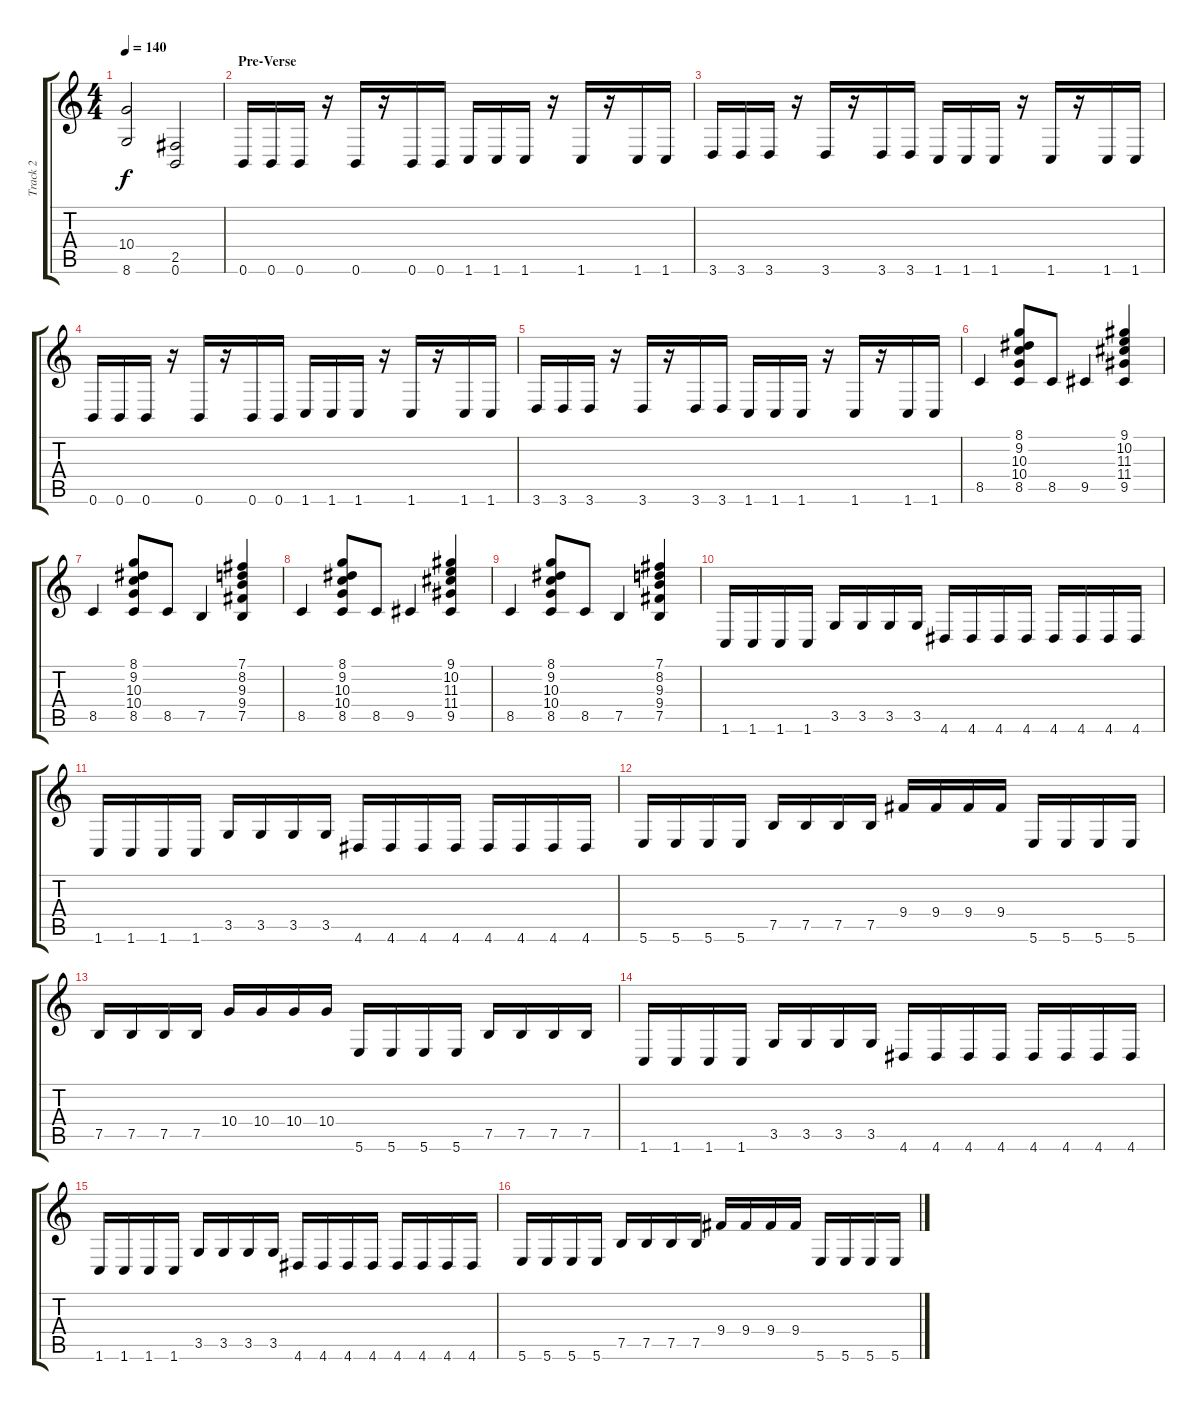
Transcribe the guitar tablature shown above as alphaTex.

\track ("Track 2" "Track 2") {instrument overdrivenguitar}
\staff {score tabs}
\tuning (B3 Gb3 D3 A2 E2 B1) {hide}
\ts (4 4)
\tempo 140
\clef g2
\ks c
(10.4 8.6).2{dy f} (2.5 0.6).2 |
\section ("" "Pre-Verse")
0.6.16 0.6.16 0.6.16 r.16 0.6.16 r.16 0.6.16 0.6.16 1.6.16 1.6.16 1.6.16 r.16 1.6.16 r.16 1.6.16 1.6.16 |
3.6.16 3.6.16 3.6.16 r.16 3.6.16 r.16 3.6.16 3.6.16 1.6.16 1.6.16 1.6.16 r.16 1.6.16 r.16 1.6.16 1.6.16 |
0.6.16 0.6.16 0.6.16 r.16 0.6.16 r.16 0.6.16 0.6.16 1.6.16 1.6.16 1.6.16 r.16 1.6.16 r.16 1.6.16 1.6.16 |
3.6.16 3.6.16 3.6.16 r.16 3.6.16 r.16 3.6.16 3.6.16 1.6.16 1.6.16 1.6.16 r.16 1.6.16 r.16 1.6.16 1.6.16 |
8.5.4 (8.1 9.2 10.3 10.4 8.5).8 8.5.8 9.5.4 (9.1 10.2 11.3 11.4 9.5).4 |
8.5.4 (8.1 9.2 10.3 10.4 8.5).8 8.5.8 7.5.4 (7.1 8.2 9.3 9.4 7.5).4 |
8.5.4 (8.1 9.2 10.3 10.4 8.5).8 8.5.8 9.5.4 (9.1 10.2 11.3 11.4 9.5).4 |
8.5.4 (8.1 9.2 10.3 10.4 8.5).8 8.5.8 7.5.4 (7.1 8.2 9.3 9.4 7.5).4 |
1.6.16 1.6.16 1.6.16 1.6.16 3.5.16 3.5.16 3.5.16 3.5.16 4.6.16 4.6.16 4.6.16 4.6.16 4.6.16 4.6.16 4.6.16 4.6.16 |
1.6.16 1.6.16 1.6.16 1.6.16 3.5.16 3.5.16 3.5.16 3.5.16 4.6.16 4.6.16 4.6.16 4.6.16 4.6.16 4.6.16 4.6.16 4.6.16 |
5.6.16 5.6.16 5.6.16 5.6.16 7.5.16 7.5.16 7.5.16 7.5.16 9.4.16 9.4.16 9.4.16 9.4.16 5.6.16 5.6.16 5.6.16 5.6.16 |
7.5.16 7.5.16 7.5.16 7.5.16 10.4.16 10.4.16 10.4.16 10.4.16 5.6.16 5.6.16 5.6.16 5.6.16 7.5.16 7.5.16 7.5.16 7.5.16 |
1.6.16 1.6.16 1.6.16 1.6.16 3.5.16 3.5.16 3.5.16 3.5.16 4.6.16 4.6.16 4.6.16 4.6.16 4.6.16 4.6.16 4.6.16 4.6.16 |
1.6.16 1.6.16 1.6.16 1.6.16 3.5.16 3.5.16 3.5.16 3.5.16 4.6.16 4.6.16 4.6.16 4.6.16 4.6.16 4.6.16 4.6.16 4.6.16 |
5.6.16 5.6.16 5.6.16 5.6.16 7.5.16 7.5.16 7.5.16 7.5.16 9.4.16 9.4.16 9.4.16 9.4.16 5.6.16 5.6.16 5.6.16 5.6.16
